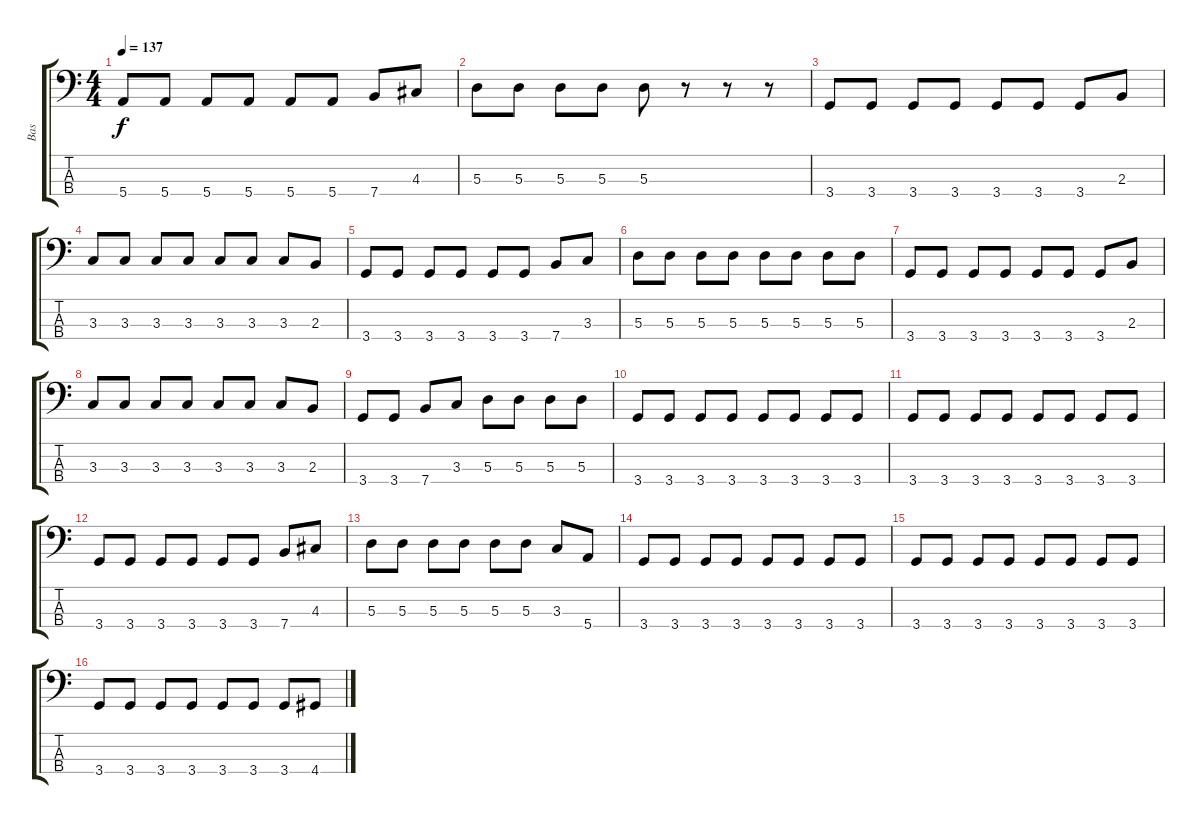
\track ("Bas" "Bas") {instrument acousticguitarnylon}
\staff {score tabs}
\tuning (G2 D2 A1 E1) {hide}
\ts (4 4)
\tempo 137
\clef f4
\ks c
5.4.8{dy f} 5.4.8 5.4.8 5.4.8 5.4.8 5.4.8 7.4.8 4.3.8 |
5.3.8 5.3.8 5.3.8 5.3.8 5.3.8 r.8 r.8 r.8 |
3.4.8 3.4.8 3.4.8 3.4.8 3.4.8 3.4.8 3.4.8 2.3.8 |
3.3.8 3.3.8 3.3.8 3.3.8 3.3.8 3.3.8 3.3.8 2.3.8 |
3.4.8 3.4.8 3.4.8 3.4.8 3.4.8 3.4.8 7.4.8 3.3.8 |
5.3.8 5.3.8 5.3.8 5.3.8 5.3.8 5.3.8 5.3.8 5.3.8 |
3.4.8 3.4.8 3.4.8 3.4.8 3.4.8 3.4.8 3.4.8 2.3.8 |
3.3.8 3.3.8 3.3.8 3.3.8 3.3.8 3.3.8 3.3.8 2.3.8 |
3.4.8 3.4.8 7.4.8 3.3.8 5.3.8 5.3.8 5.3.8 5.3.8 |
3.4.8 3.4.8 3.4.8 3.4.8 3.4.8 3.4.8 3.4.8 3.4.8 |
3.4.8 3.4.8 3.4.8 3.4.8 3.4.8 3.4.8 3.4.8 3.4.8 |
3.4.8 3.4.8 3.4.8 3.4.8 3.4.8 3.4.8 7.4.8 4.3.8 |
5.3.8 5.3.8 5.3.8 5.3.8 5.3.8 5.3.8 3.3.8 5.4.8 |
3.4.8 3.4.8 3.4.8 3.4.8 3.4.8 3.4.8 3.4.8 3.4.8 |
3.4.8 3.4.8 3.4.8 3.4.8 3.4.8 3.4.8 3.4.8 3.4.8 |
3.4.8 3.4.8 3.4.8 3.4.8 3.4.8 3.4.8 3.4.8 4.4.8
